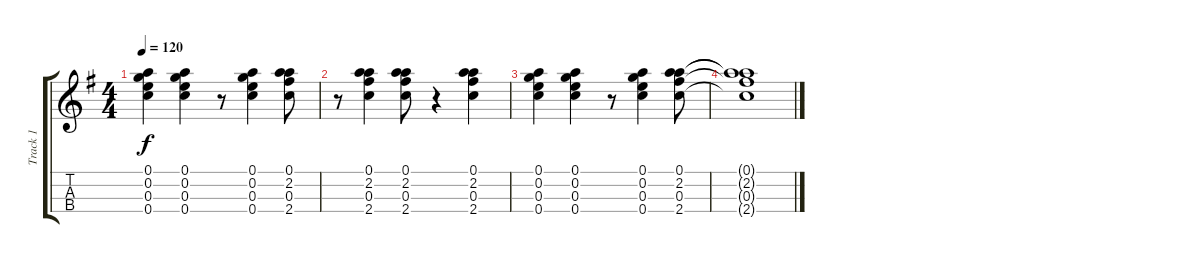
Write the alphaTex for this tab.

\track ("Track 1" "Track 1") {instrument acousticguitarnylon}
\staff {score tabs}
\tuning (A4 E4 C4 G4) {hide}
\ts (4 4)
\tempo 120
\clef g2
\ks g
(0.1 0.2 0.3 0.4).4{dy f} (0.1 0.2 0.3 0.4).4 r.8 (0.1 0.2 0.3 0.4).4 (0.1 2.2 0.3 2.4).8 |
r.8 (0.1 2.2 0.3 2.4).4 (0.1 2.2 0.3 2.4).8 r.4 (0.1 2.2 0.3 2.4).4 |
(0.1 0.2 0.3 0.4).4 (0.1 0.2 0.3 0.4).4 r.8 (0.1 0.2 0.3 0.4).4 (0.1 2.2 0.3 2.4).8 |
(0.1{t} 2.2{t} 0.3{t} 2.4{t}).1
